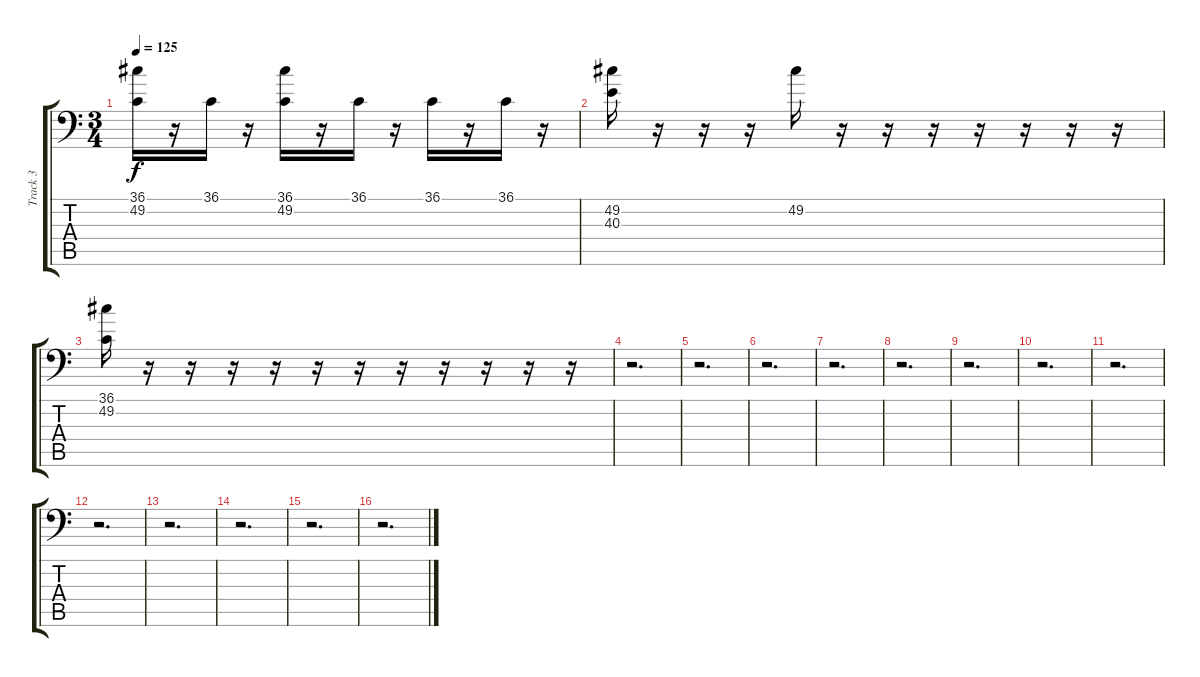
\track ("Track 3" "Track 3") {instrument acousticgrandpiano}
\staff {score tabs}
\tuning (C-1 C-1 C-1 C-1 C-1 C-1) {hide}
\ts (3 4)
\tempo 125
\clef f4
\ks c
(36.1 49.2).16{dy f} r.16 36.1.16 r.16 (36.1 49.2).16 r.16 36.1.16 r.16 36.1.16 r.16 36.1.16 r.16 |
(49.2 40.3).16 r.16 r.16 r.16 49.2.16 r.16 r.16 r.16 r.16 r.16 r.16 r.16 |
(36.1 49.2).16 r.16 r.16 r.16 r.16 r.16 r.16 r.16 r.16 r.16 r.16 r.16 |
r.2{d} |
r.2{d} |
r.2{d} |
r.2{d} |
r.2{d} |
r.2{d} |
r.2{d} |
r.2{d} |
r.2{d} |
r.2{d} |
r.2{d} |
r.2{d} |
r.2{d}
